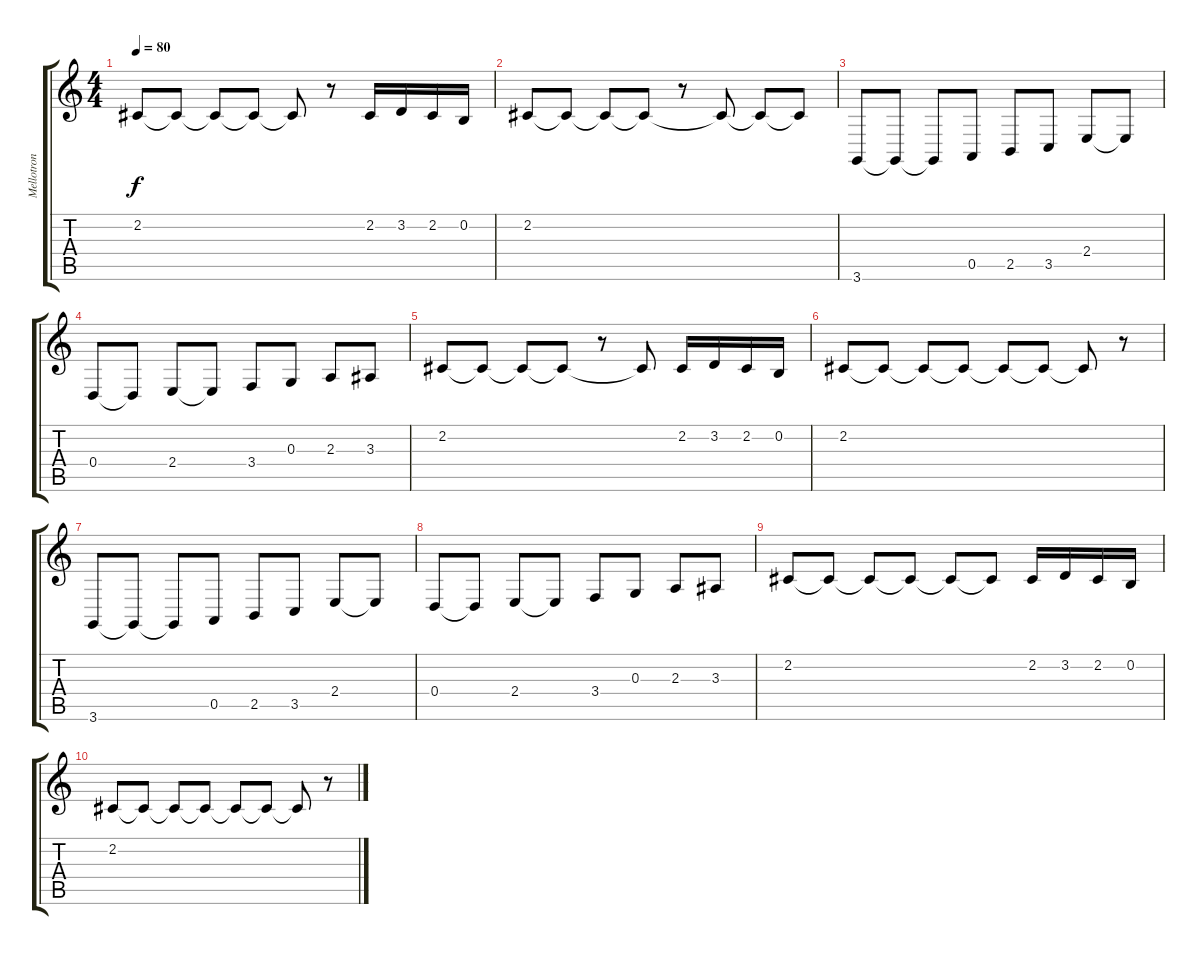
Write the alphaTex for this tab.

\track ("Mellotron     " "Mellotron ") {instrument clavinet}
\staff {score tabs}
\tuning (E4 B3 G3 D3 A2 E2) {hide}
\ts (4 4)
\tempo 80
\clef g2
\ks c
2.2.8{dy f} 2.2{t}.8 2.2{t}.8 2.2{t}.8 2.2{t}.8 r.8 2.2.16 3.2.16 2.2.16 0.2.16 |
2.2.8 2.2{t}.8 2.2{t}.8 2.2{t}.8 r.8 2.2{t}.8 2.2{t}.8 2.2{t}.8 |
3.6.8 3.6{t}.8 3.6{t}.8 0.5.8 2.5.8 3.5.8 2.4.8 2.4{t}.8 |
0.4.8 0.4{t}.8 2.4.8 2.4{t}.8 3.4.8 0.3.8 2.3.8 3.3.8 |
2.2.8 2.2{t}.8 2.2{t}.8 2.2{t}.8 r.8 2.2{t}.8 2.2.16 3.2.16 2.2.16 0.2.16 |
2.2.8 2.2{t}.8 2.2{t}.8 2.2{t}.8 2.2{t}.8 2.2{t}.8 2.2{t}.8 r.8 |
3.6.8 3.6{t}.8 3.6{t}.8 0.5.8 2.5.8 3.5.8 2.4.8 2.4{t}.8 |
0.4.8 0.4{t}.8 2.4.8 2.4{t}.8 3.4.8 0.3.8 2.3.8 3.3.8 |
2.2.8 2.2{t}.8 2.2{t}.8 2.2{t}.8 2.2{t}.8 2.2{t}.8 2.2.16 3.2.16 2.2.16 0.2.16 |
2.2.8 2.2{t}.8 2.2{t}.8 2.2{t}.8 2.2{t}.8 2.2{t}.8 2.2{t}.8 r.8
